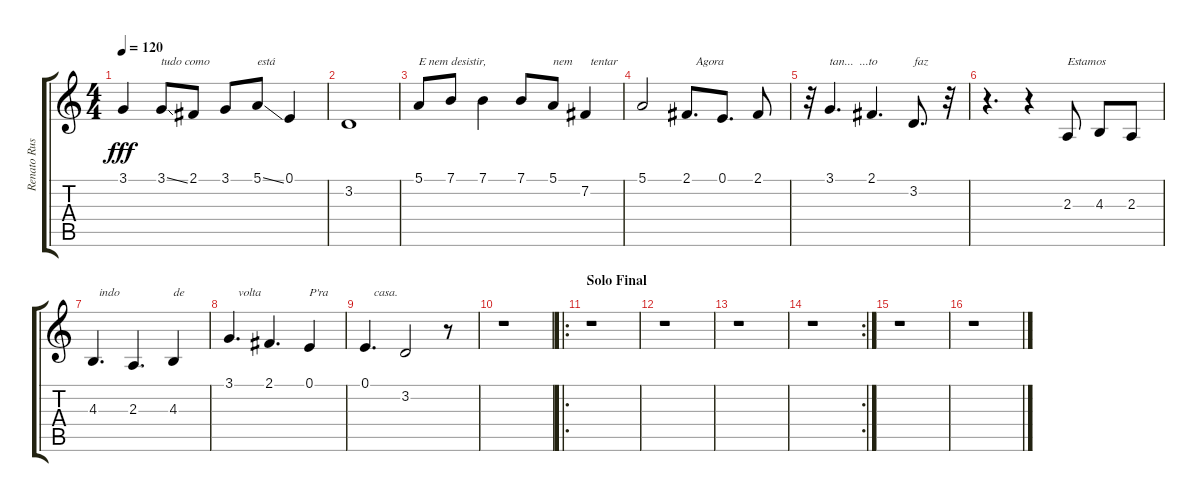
\track ("Renato Russo (Vocal)" "Renato Rus") {instrument vibraphone}
\staff {score tabs}
\tuning (E4 B3 G3 D3 A2 E2) {hide}
\ts (4 4)
\tempo 120
\clef g2
\ks c
3.1.4{dy fff} 3.1{ss}.8{txt "tudo como"} 2.1.8 3.1.8 5.1{ss}.8{txt "está"} 0.1.4 |
3.2.1 |
5.1.8{txt "E nem desistir,"} 7.1.8 7.1.4 7.1.8 5.1.8{txt "nem      tentar"} 7.2.4 |
5.1.2 2.1.8{d txt "   Agora"} 0.1.8{d} 2.1.8 |
r.32 3.1.4{d txt "tan...  ...to"} 2.1.4{d} 3.2.8{d txt "faz"} r.32 |
r.4{d} r.4 2.3.8{txt "Estamos"} 4.3.8 2.3.8 |
4.3.4{d txt "  indo"} 2.3.4{d} 4.3.4{txt "de"} |
3.1.4{d txt "   volta"} 2.1.4{d} 0.1.4{txt "P'ra"} |
0.1.4{d txt "   casa."} 3.2.2 r.8 |
r.1 |
\ro
\section ("" "Solo Final")
r.1 |
r.1 |
r.1 |
\rc 2
r.1 |
r.1 |
r.1
